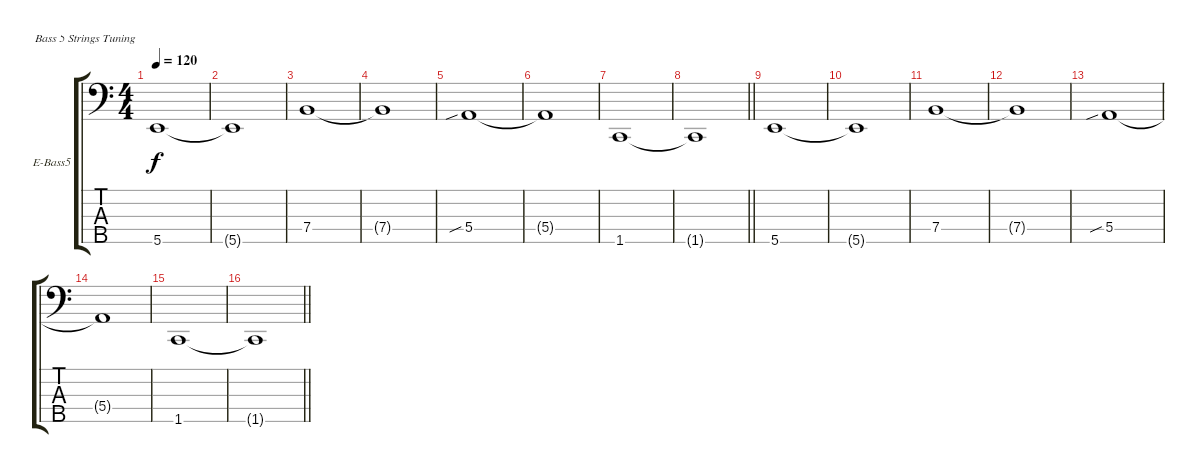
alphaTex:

\bracketExtendMode groupsimilarinstruments
\firstSystemTrackNameOrientation horizontal
\otherSystemsTrackNameOrientation horizontal
\track ("bass (Andrey Stefnuk)" "E-Bass5") {instrument electricbassfinger}
\staff {score tabs}
\tuning (G2 D2 A1 E1 B0)
\ts (4 4)
\tempo 120
\clef f4
\ks c
5.5.1{dy f} |
5.5{t}.1 |
7.4.1 |
7.4{t}.1 |
5.4{sib}.1 |
5.4{t}.1 |
1.5.1 |
\barLineRight lightlight
1.5{t}.1 |
5.5.1 |
5.5{t}.1 |
7.4.1 |
7.4{t}.1 |
5.4{sib}.1 |
5.4{t}.1 |
1.5.1 |
\barLineRight lightlight
1.5{t}.1
